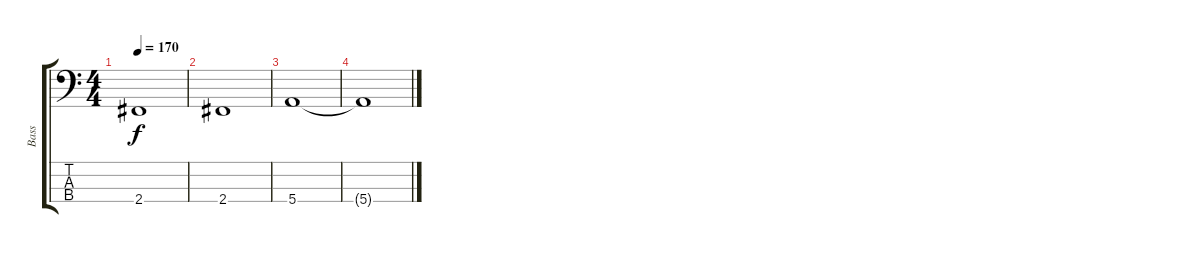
\track ("Bass" "Bass") {instrument electricbasspick}
\staff {score tabs}
\tuning (G2 D2 A1 E1) {hide}
\ts (4 4)
\tempo 170
\clef f4
\ks c
2.4.1{dy f} |
2.4.1 |
5.4.1 |
5.4{t}.1
